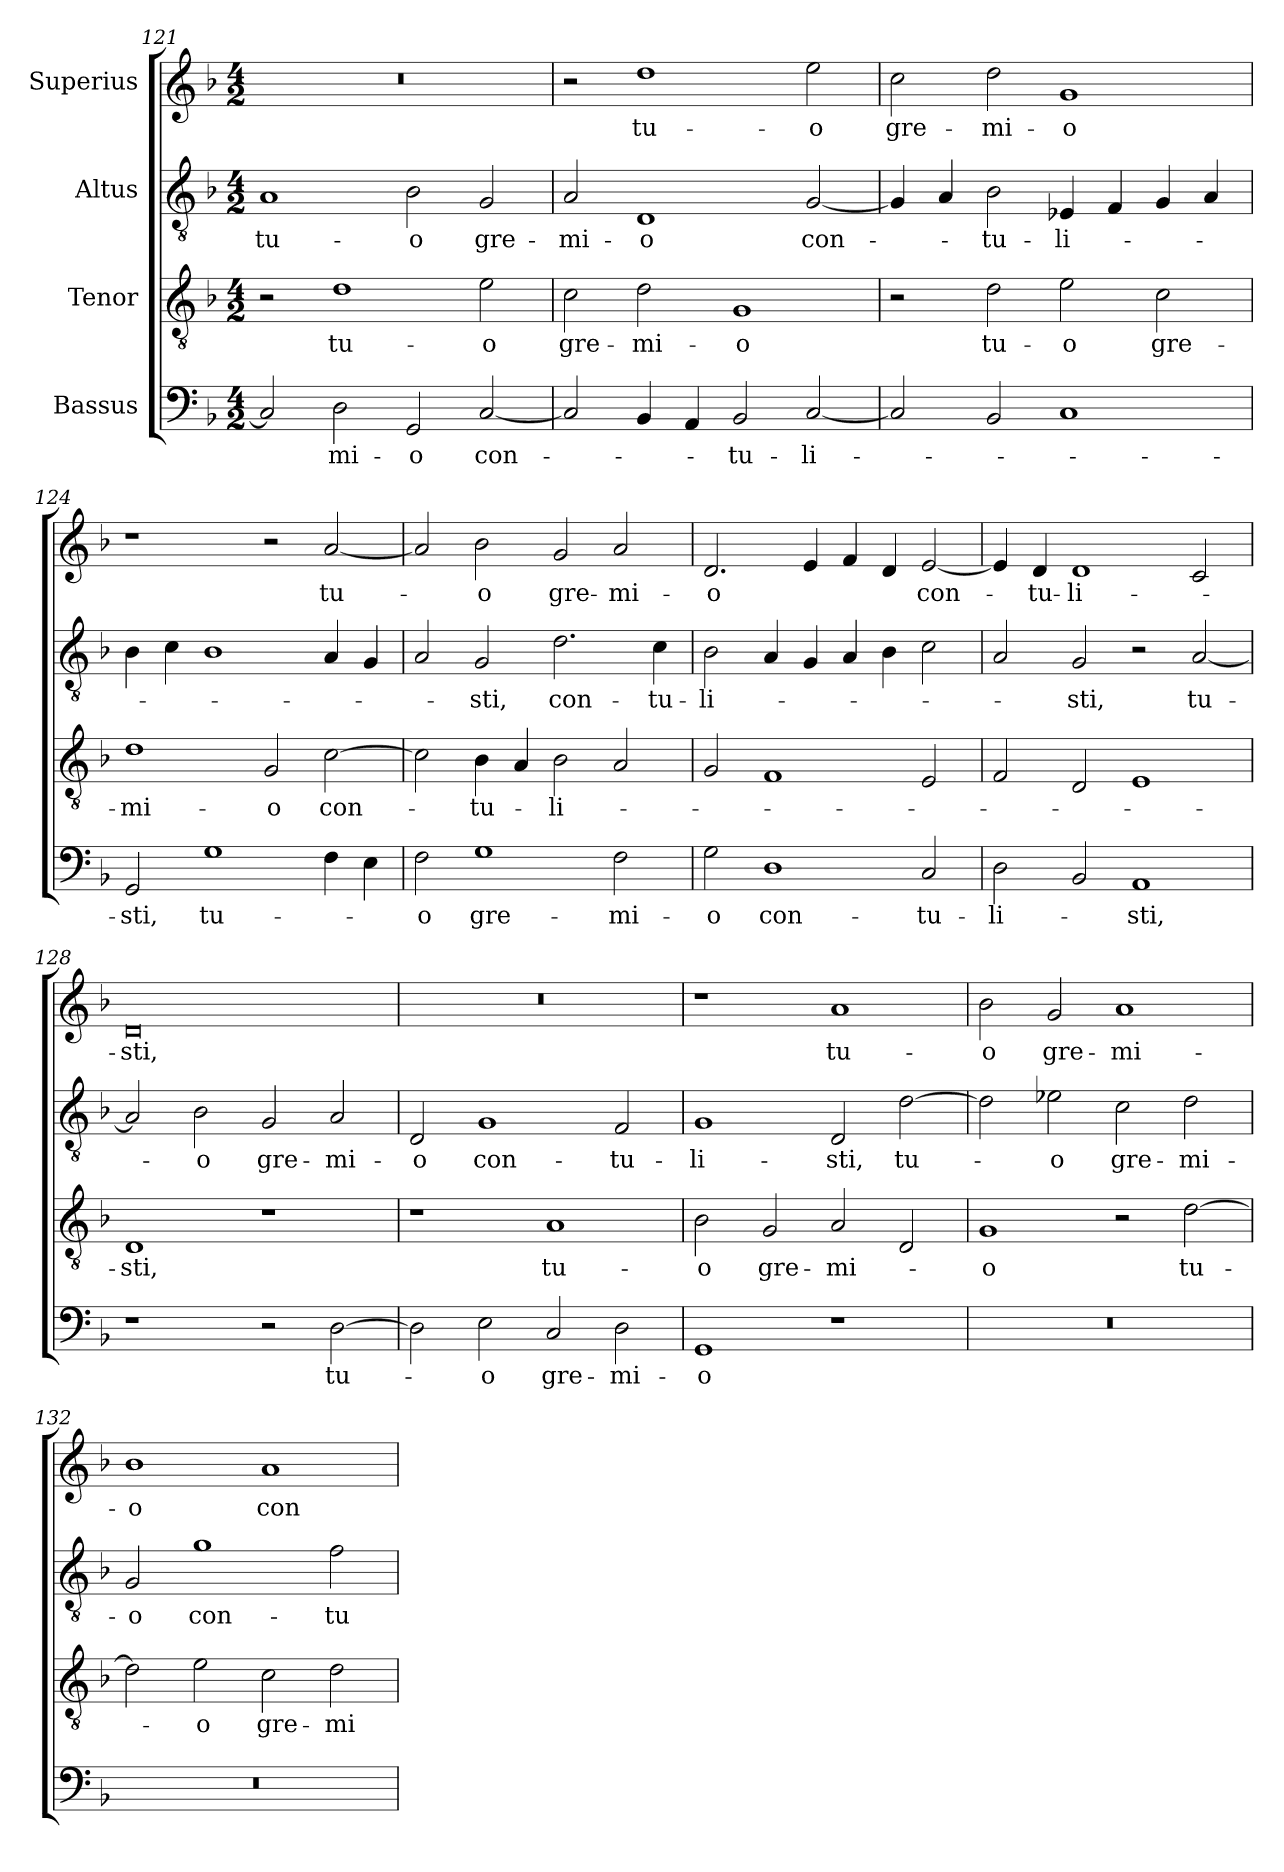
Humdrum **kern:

**kern	**text	**kern	**text	**kern	**text	**kern	**text
*part4	*part4	*part3	*part3	*part2	*part2	*part1	*part1
*staff4	*staff4	*staff3	*staff3	*staff2	*staff2	*staff1	*staff1
*I"Bassus	*	*I"Tenor	*	*I"Altus	*	*I"Superius	*
*clefF4	*	*clefGv2	*	*clefGv2	*	*clefG2	*
*k[b-]	*	*k[b-]	*	*k[b-]	*	*k[b-]	*
*M4/2	*	*M4/2	*	*M4/2	*	*M4/2	*
=121	=121	=121	=121	=121	=121	=121	=121
2C/]	.	2r	.	1A/	tu-	0r	.
2D\	-mi-	1d\	tu-	.	.	.	.
2GG/	-o	.	.	2B-\	-o	.	.
[2C/	con-	2e\	-o	2G/	gre-	.	.
=122	=122	=122	=122	=122	=122	=122	=122
2C/]	.	2c\	gre-	2A/	-mi-	2r	.
4BB-/	.	2d\	-mi-	1D/	-o	1dd\	tu-
4AA/	.	.	.	.	.	.	.
2BB-/	-tu-	1G/	-o	.	.	.	.
[2C/	-li-	.	.	[2G/	con-	2ee\	-o
=123	=123	=123	=123	=123	=123	=123	=123
2C/]	.	2r	.	4G/]	.	2cc\	gre-
.	.	.	.	4A/	.	.	.
2BB-/	.	2d\	tu-	2B-\	-tu-	2dd\	-mi-
1C/	.	2e\	-o	4E-X/	-li-	1g/	-o
.	.	.	.	4F/	.	.	.
.	.	2c\	gre-	4G/	.	.	.
.	.	.	.	4A/	.	.	.
=124	=124	=124	=124	=124	=124	=124	=124
2GG/	-sti,	1d\	-mi-	4B-\	.	1r	.
.	.	.	.	4c\	.	.	.
1G\	tu-	.	.	1B-\	.	.	.
.	.	2G/	-o	.	.	2r	.
4F\	.	[2c\	con-	4A/	.	[2a/	tu-
4E\	.	.	.	4G/	.	.	.
=125	=125	=125	=125	=125	=125	=125	=125
2F\	-o	2c\]	.	2A/	.	2a/]	.
1G\	gre-	4B-\	-tu-	2G/	-sti,	2b-\	-o
.	.	4A/	.	.	.	.	.
.	.	2B-\	-li-	2.d\	con-	2g/	gre-
2F\	-mi-	2A/	.	.	.	2a/	-mi-
.	.	.	.	4c\	-tu-	.	.
=126	=126	=126	=126	=126	=126	=126	=126
2G\	-o	2G/	.	2B-\	-li-	2.d/	-o
1D\	con-	1F/	.	4A/	.	.	.
.	.	.	.	4G/	.	4e/	.
.	.	.	.	4A/	.	4f/	.
.	.	.	.	4B-\	.	4d/	.
2C/	-tu-	2E/	.	2c\	.	[2e/	con-
=127	=127	=127	=127	=127	=127	=127	=127
2D\	-li-	2F/	.	2A/	.	4e/]	.
.	.	.	.	.	.	4d/	-tu-
2BB-/	.	2D/	.	2G/	-sti,	1d/	-li-
1AA/	-sti,	1E/	.	2r	.	.	.
.	.	.	.	[2A/	tu-	2c/	.
=128	=128	=128	=128	=128	=128	=128	=128
1r	.	1D/	-sti,	2A/]	.	0d/	-sti,
.	.	.	.	2B-\	-o	.	.
2r	.	1r	.	2G/	gre-	.	.
[2D\	tu-	.	.	2A/	-mi-	.	.
=129	=129	=129	=129	=129	=129	=129	=129
2D\]	.	1r	.	2D/	-o	0r	.
2E\	-o	.	.	1G/	con-	.	.
2C/	gre-	1A/	tu-	.	.	.	.
2D\	-mi-	.	.	2F/	-tu-	.	.
=130	=130	=130	=130	=130	=130	=130	=130
1GG/	-o	2B-\	-o	1G/	-li-	1r	.
.	.	2G/	gre-	.	.	.	.
1r	.	2A/	-mi-	2D/	-sti,	1a/	tu-
.	.	2D/	.	[2d\	tu-	.	.
=131	=131	=131	=131	=131	=131	=131	=131
0r	.	1G/	-o	2d\]	.	2b-\	-o
.	.	.	.	2e-X\	-o	2g/	gre-
.	.	2r	.	2c\	gre-	1a/	-mi-
.	.	[2d\	tu-	2d\	-mi-	.	.
=132	=132	=132	=132	=132	=132	=132	=132
0r	.	2d\]	.	2G/	-o	1b-\	-o
.	.	2e\	-o	1g\	con-	.	.
.	.	2c\	gre-	.	.	1a/	con-
.	.	2d\	-mi-	2f\	-tu-	.	.
=	=	=	=	=	=	=	=
*-	*-	*-	*-	*-	*-	*-	*-
